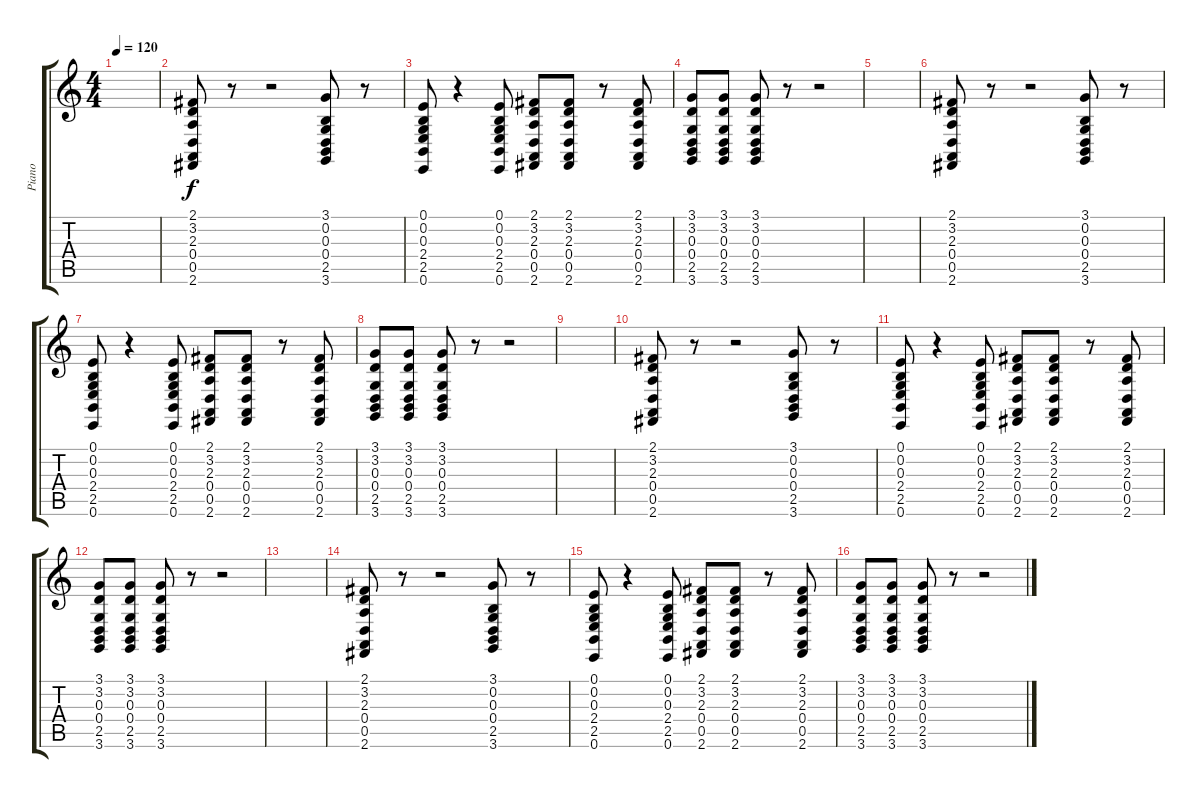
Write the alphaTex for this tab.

\track ("Piano" "Piano") {instrument acousticgrandpiano}
\staff {score tabs}
\tuning (E4 B3 G3 D3 A2 E2) {hide}
\ts (4 4)
\tempo 120
\clef g2
\ks c
|
(2.1 3.2 2.3 0.4 0.5 2.6).8 r.8 r.2 (3.1 0.2 0.3 0.4 2.5 3.6).8 r.8 |
(0.1 0.2 0.3 2.4 2.5 0.6).8 r.4 (0.1 0.2 0.3 2.4 2.5 0.6).8 (2.1 3.2 2.3 0.4 0.5 2.6).8 (2.1 3.2 2.3 0.4 0.5 2.6).8 r.8 (2.1 3.2 2.3 0.4 0.5 2.6).8 |
(3.1 3.2 0.3 0.4 2.5 3.6).8 (3.1 3.2 0.3 0.4 2.5 3.6).8 (3.1 3.2 0.3 0.4 2.5 3.6).8 r.8 r.2 |
|
(2.1 3.2 2.3 0.4 0.5 2.6).8 r.8 r.2 (3.1 0.2 0.3 0.4 2.5 3.6).8 r.8 |
(0.1 0.2 0.3 2.4 2.5 0.6).8 r.4 (0.1 0.2 0.3 2.4 2.5 0.6).8 (2.1 3.2 2.3 0.4 0.5 2.6).8 (2.1 3.2 2.3 0.4 0.5 2.6).8 r.8 (2.1 3.2 2.3 0.4 0.5 2.6).8 |
(3.1 3.2 0.3 0.4 2.5 3.6).8 (3.1 3.2 0.3 0.4 2.5 3.6).8 (3.1 3.2 0.3 0.4 2.5 3.6).8 r.8 r.2 |
|
(2.1 3.2 2.3 0.4 0.5 2.6).8 r.8 r.2 (3.1 0.2 0.3 0.4 2.5 3.6).8 r.8 |
(0.1 0.2 0.3 2.4 2.5 0.6).8 r.4 (0.1 0.2 0.3 2.4 2.5 0.6).8 (2.1 3.2 2.3 0.4 0.5 2.6).8 (2.1 3.2 2.3 0.4 0.5 2.6).8 r.8 (2.1 3.2 2.3 0.4 0.5 2.6).8 |
(3.1 3.2 0.3 0.4 2.5 3.6).8 (3.1 3.2 0.3 0.4 2.5 3.6).8 (3.1 3.2 0.3 0.4 2.5 3.6).8 r.8 r.2 |
|
(2.1 3.2 2.3 0.4 0.5 2.6).8 r.8 r.2 (3.1 0.2 0.3 0.4 2.5 3.6).8 r.8 |
(0.1 0.2 0.3 2.4 2.5 0.6).8 r.4 (0.1 0.2 0.3 2.4 2.5 0.6).8 (2.1 3.2 2.3 0.4 0.5 2.6).8 (2.1 3.2 2.3 0.4 0.5 2.6).8 r.8 (2.1 3.2 2.3 0.4 0.5 2.6).8 |
(3.1 3.2 0.3 0.4 2.5 3.6).8 (3.1 3.2 0.3 0.4 2.5 3.6).8 (3.1 3.2 0.3 0.4 2.5 3.6).8 r.8 r.2
